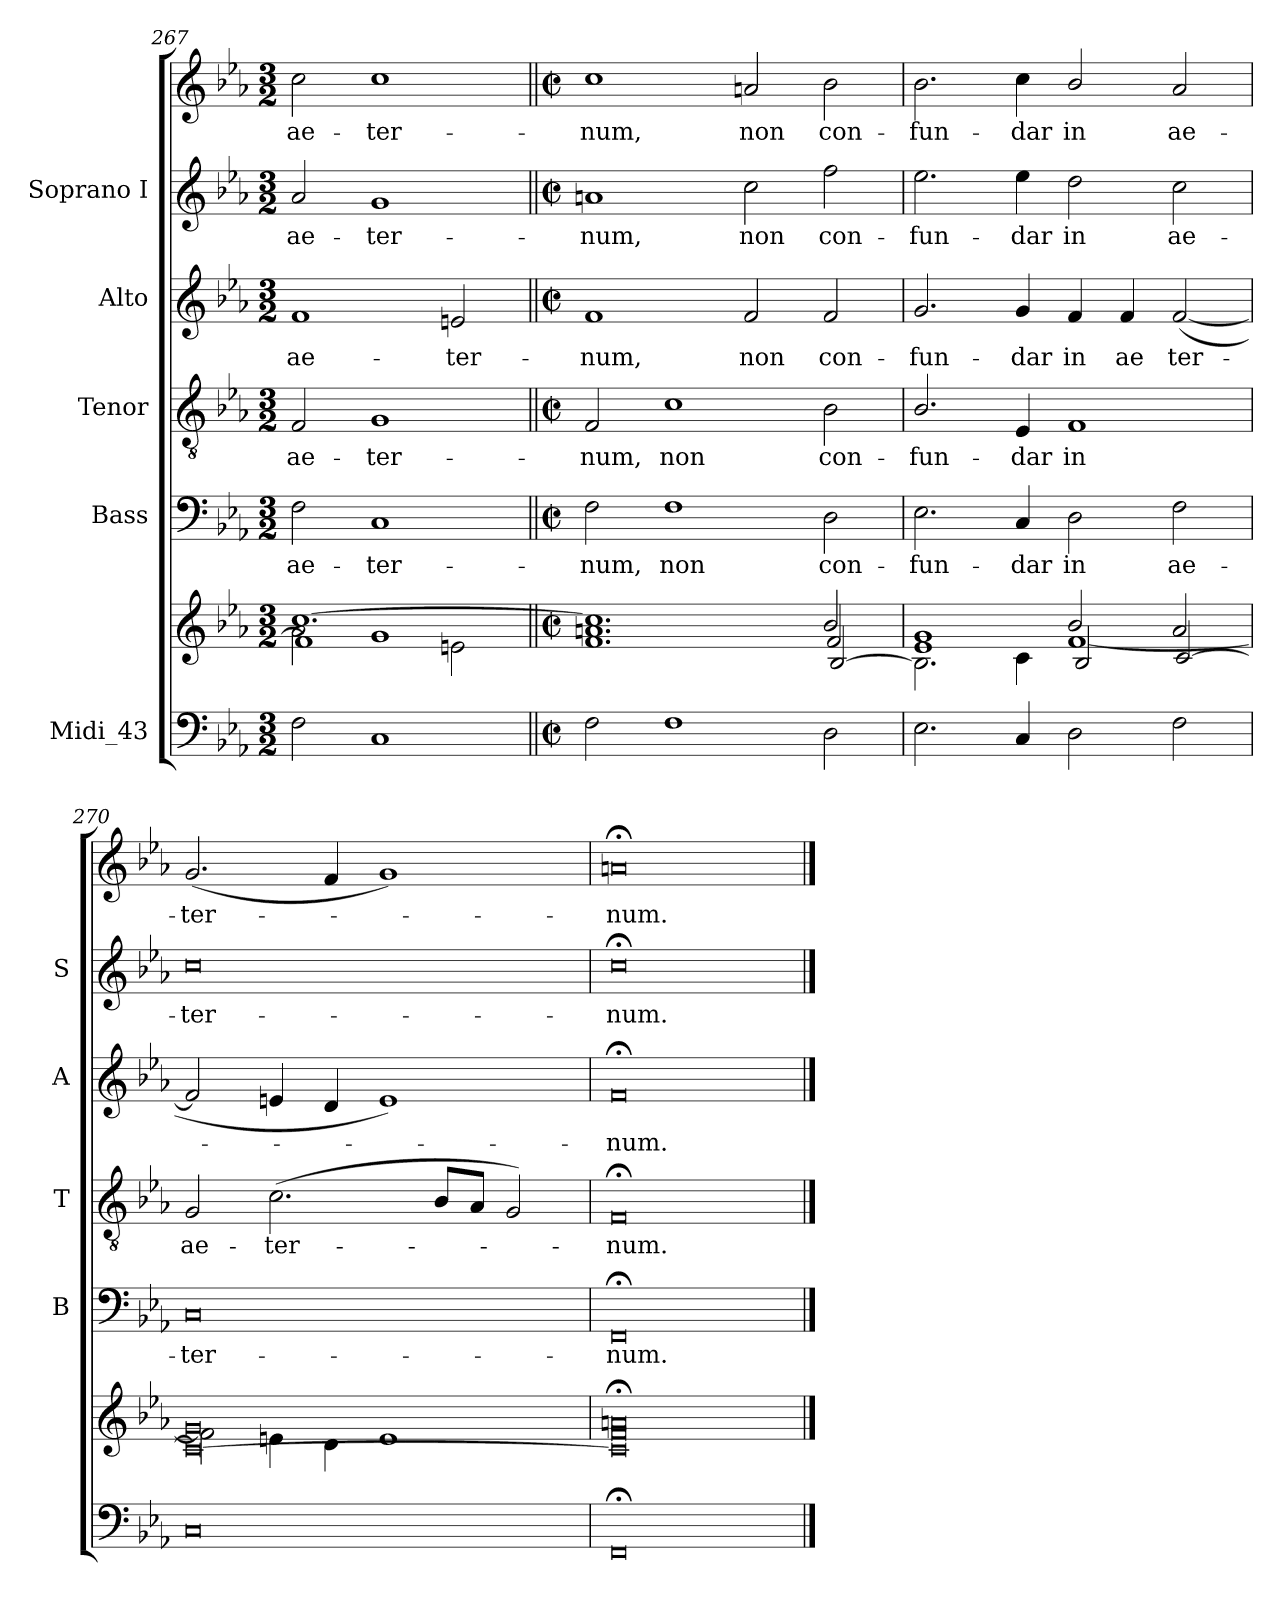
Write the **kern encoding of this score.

**kern	**kern	**kern	**text	**kern	**text	**kern	**text	**kern	**text	**kern	**text
*part5	*part5	*part4	*part4	*part3	*part3	*part2	*part2	*part1	*part1	*part1	*part1
*staff7	*staff6	*staff5	*staff5	*staff4	*staff4	*staff3	*staff3	*staff2	*staff2	*staff1	*staff1
*I"Midi_43	*	*I"Bass	*	*I"Tenor	*	*I"Alto	*	*I"Soprano I	*	*	*
*	*	*I'B	*	*I'T	*	*I'A	*	*I'S	*	*	*
*clefF4	*clefG2	*clefF4	*	*clefGv2	*	*clefG2	*	*clefG2	*	*clefG2	*
*k[b-e-a-]	*k[b-e-a-]	*k[b-e-a-]	*	*k[b-e-a-]	*	*k[b-e-a-]	*	*k[b-e-a-]	*	*k[b-e-a-]	*
*E-:	*E-:	*E-:	*	*E-:	*	*E-:	*	*E-:	*	*E-:	*
*M3/2	*M3/2	*M3/2	*	*M3/2	*	*M3/2	*	*M3/2	*	*M3/2	*
=267	=267	=267	=267	=267	=267	=267	=267	=267	=267	=267	=267
*	*^	*	*	*	*	*	*	*	*	*	*
*	*	*^	*	*	*	*	*	*	*	*	*	*
!	!	!	!	!	!LO:LY:b	!	!LO:LY:b	!	!LO:LY:b	!	!LO:LY:b	!	!LO:LY:b
2F	[1.cc/	2a-\	1f\]	2F	ae-	2F	ae-	1f	ae-	2a-/	-ae-	2cc	ae-
!	!	!	!	!	!LO:LY:b	!	!LO:LY:b	!	!	!	!LO:LY:b	!	!LO:LY:b
1C	.	1g\	.	1C	-ter-	1G	-ter-	.	.	1g	-ter-	1cc	-ter-
!	!	!	!	!	!	!	!	!	!LO:LY:b	!	!	!	!
.	.	.	2en\	.	.	.	.	2en	-ter-	.	.	.	.
=268||	=268||	=268||	=268||	=268||	=268||	=268||	=268||	=268||	=268||	=268||	=268||	=268||	=268||
*M4/2	*M4/2	*	*	*M4/2	*	*M4/2	*	*M4/2	*	*M4/2	*	*M4/2	*
*met(c|)	*met(c|)	*	*	*met(c|)	*	*met(c|)	*	*met(c|)	*	*met(c|)	*	*met(c|)	*
!	!	!	!	!	!LO:LY:b	!	!LO:LY:b	!	!LO:LY:b	!	!LO:LY:b	!	!LO:LY:b
2F	1.cc/]	1.an\	1.f\	2F	-num,	2F	-num,	1f	-num,	1an	-num,	1cc	-num,
!	!	!	!	!	!LO:LY:b	!	!LO:LY:b	!	!	!	!	!	!
1F	.	.	.	1F	non	1c	non	.	.	.	.	.	.
!	!	!	!	!	!	!	!	!	!LO:LY:b	!	!LO:LY:b	!	!LO:LY:b
.	.	.	.	.	.	.	.	2f	non	2cc	non	2an	non
!	!	!	!	!	!LO:LY:b	!	!LO:LY:b	!	!LO:LY:b	!	!LO:LY:b	!	!LO:LY:b
2D	2b-/	2f/	[2B-/	2D	con-	2B-	con-	2f	con-	2ff	con-	2b-	con-
=269	=269	=269	=269	=269	=269	=269	=269	=269	=269	=269	=269	=269	=269
!	!	!	!	!	!LO:LY:b	!	!LO:LY:b	!	!LO:LY:b	!	!LO:LY:b	!	!LO:LY:b
2.E-	1g/	1e-\	2.B-\]	2.E-	-fun-	2.B-/	-fun-	2.g	-fun-	2.ee-	-fun-	2.b-	-fun-
!	!	!	!	!	!LO:LY:b	!	!LO:LY:b	!	!LO:LY:b	!	!LO:LY:b	!	!LO:LY:b
4C	.	.	4c\	4C	-dar	4E-	-dar	4g	-dar	4ee-	-dar	4cc	-dar
!	!	!	!	!	!LO:LY:b	!	!LO:LY:b	!	!LO:LY:b	!	!LO:LY:b	!	!LO:LY:b
2D	2b-/	[1f\	2B-/	2D	in	1F	in	4f	in	2dd	in	2b-/	in
!	!	!	!	!	!	!	!	!	!LO:LY:b	!	!	!	!
.	.	.	.	.	.	.	.	4f	ae	.	.	.	.
!	!	!	!	!	!LO:LY:b	!	!	!	!LO:LY:b	!	!LO:LY:b	!	!LO:LY:b
2F	2a-/	.	[2c/	2F	ae-	.	.	(<[2f	ter-	2cc	ae-	2a-/	ae-
=270	=270	=270	=270	=270	=270	=270	=270	=270	=270	=270	=270	=270	=270
!	!	!	!	!	!LO:LY:b	!	!LO:LY:b	!	!	!	!LO:LY:b	!	!LO:LY:b
0C	0g/	2f\]	0c\_	0C	-ter-	2G	ae-	2f]	.	0cc	ter-	(<2.g	-ter-
!	!	!	!	!	!	!	!LO:LY:b	!	!	!	!	!	!
.	.	4en\	.	.	.	(<2.c	-ter-	4en	.	.	.	.	.
.	.	4d\	.	.	.	.	.	4d	.	.	.	4f	.
.	.	1e\	.	.	.	.	.	1e)	.	.	.	1g)	.
.	.	.	.	.	.	8B-L	.	.	.	.	.	.	.
.	.	.	.	.	.	8A-J	.	.	.	.	.	.	.
.	.	.	.	.	.	2G)	.	.	.	.	.	.	.
=271	=271	=271	=271	=271	=271	=271	=271	=271	=271	=271	=271	=271	=271
!	!	!	!	!	!LO:LY:b	!	!LO:LY:b	!	!LO:LY:b	!	!LO:LY:b	!	!LO:LY:b
0FF;	0an;</	0f\	0c\]	0FF;<	-num.	0F;<	num.	0f;<	num.	0cc;<	num.	0an;<	-num.
*	*v	*v	*v	*	*	*	*	*	*	*	*	*	*
==	==	==	==	==	==	==	==	==	==	==	==
*-	*-	*-	*-	*-	*-	*-	*-	*-	*-	*-	*-
